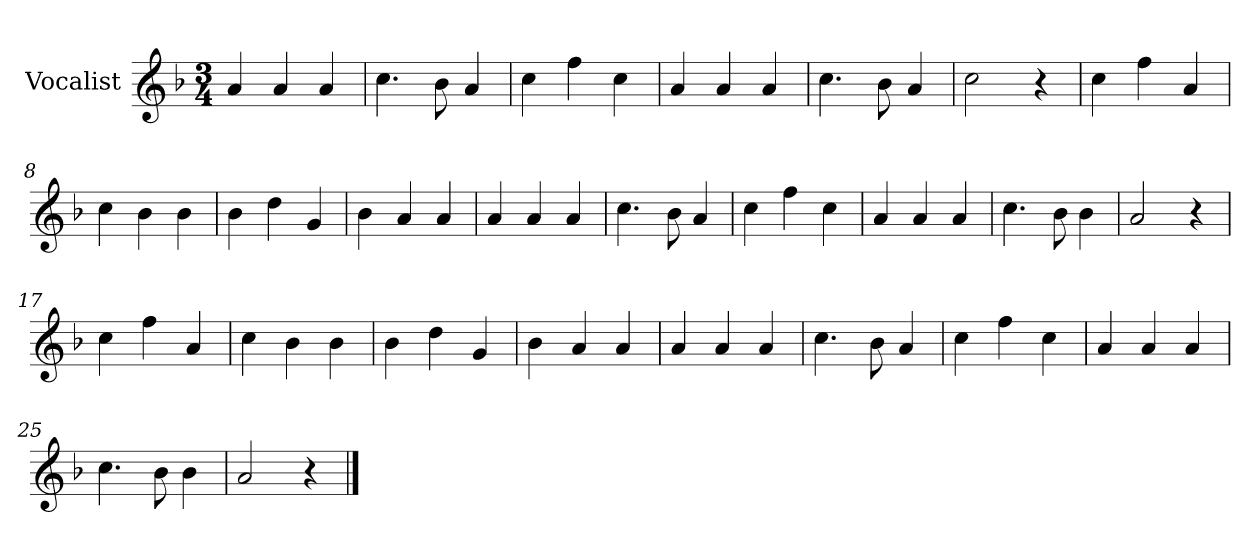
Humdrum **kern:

**kern
*part1
*staff1
*I"Vocalist
*k[b-]
*F:
*M3/4
=1
4a
4a
4a
=2
4.cc
8b-
4a
=3
4cc
4ff
4cc
=4
4a
4a
4a
=5
4.cc
8b-
4a
=6
2cc
4r
=7
4cc
4ff
4a
=8
4cc
4b-
4b-
=9
4b-
4dd
4g
=10
4b-
4a
4a
=11
4a
4a
4a
=12
4.cc
8b-
4a
=13
4cc
4ff
4cc
=14
4a
4a
4a
=15
4.cc
8b-
4b-
=16
2a
4r
=17
4cc
4ff
4a
=18
4cc
4b-
4b-
=19
4b-
4dd
4g
=20
4b-
4a
4a
=21
4a
4a
4a
=22
4.cc
8b-
4a
=23
4cc
4ff
4cc
=24
4a
4a
4a
=25
4.cc
8b-
4b-
=26
2a
4r
==
*-
